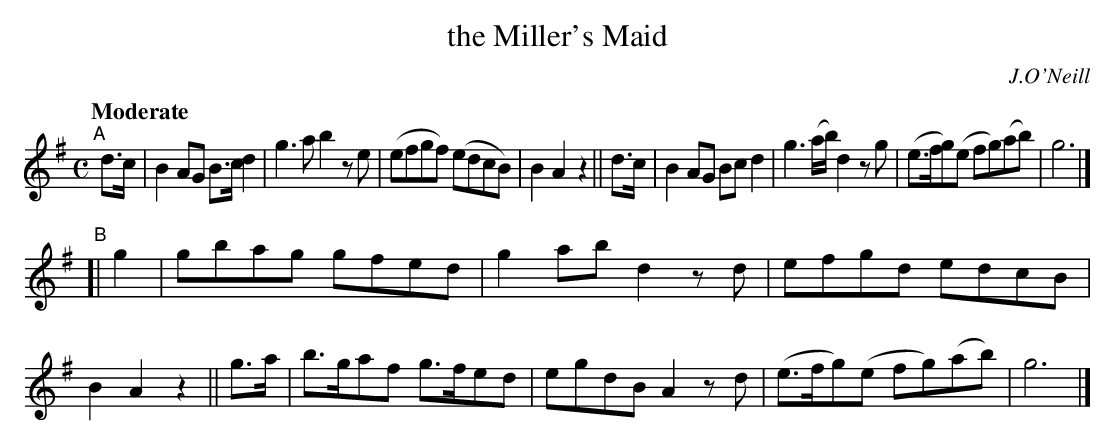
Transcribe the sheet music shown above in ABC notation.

X:1
T: the Miller's Maid
O: J.O'Neill
Q: "Moderate"
M: C
L: 1/8
K:G
"^A"\
[|]d>c | B2AG  B>cd2 | g3a      b2ze | (efgf)   (edcB)  | B2A2 z2 \
|| d>c | B2AG  Bcd2  | g3(a/b/) d2zg | (e>fg)(e fg)(ab) | g6 |]
"^B"\
[|  g2 | gbag  gfed  | g2ab     d2zd | efgd     edcB    | B2A2 z2 \
|| g>a | b>gaf g>fed | egdB     A2zd | (e>fg)(e fg)(ab) | g6 |]
